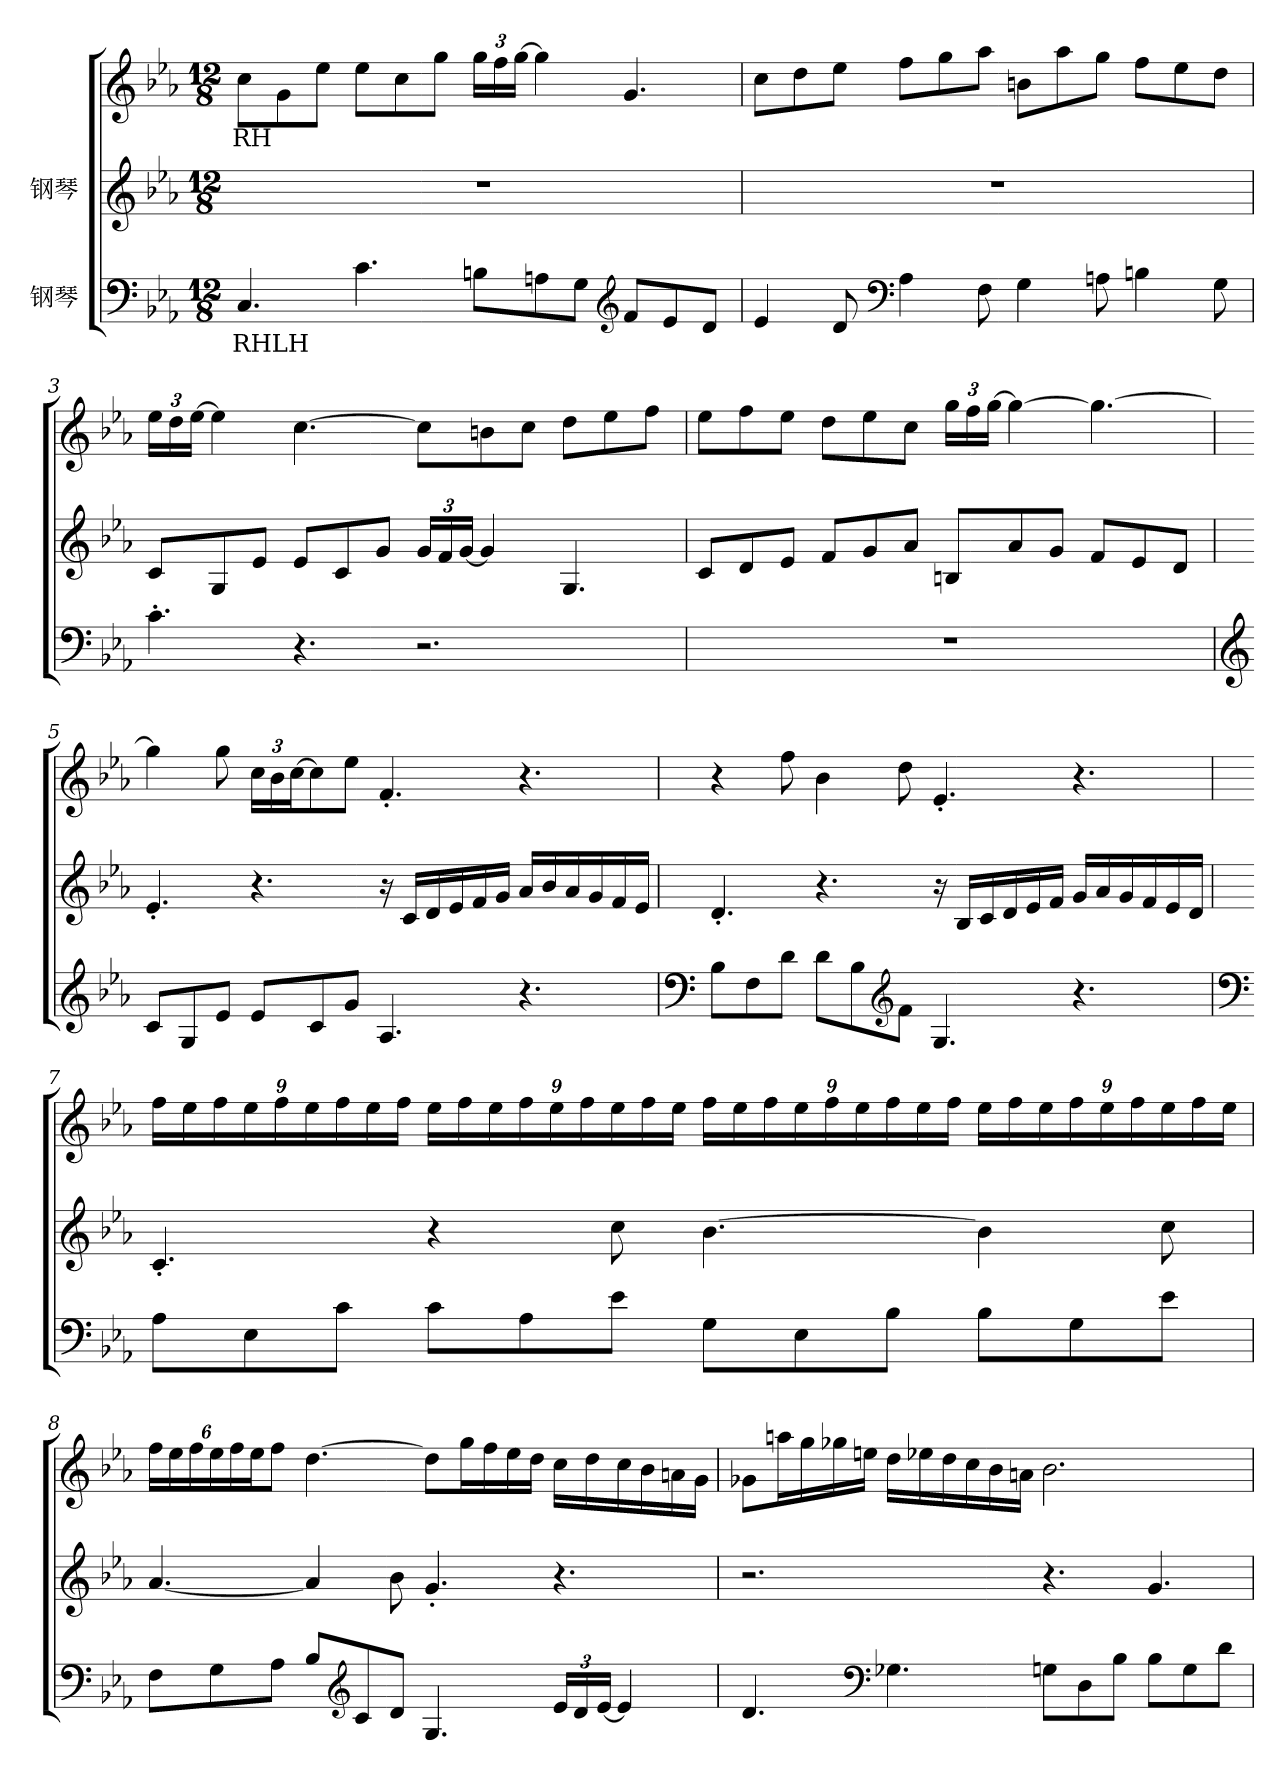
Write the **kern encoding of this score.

**kern	**text	**kern	**kern	**text
*part2	*part2	*part1	*part1	*part1
*staff3	*staff3	*staff2	*staff1	*staff1
*I"钢琴	*	*I"钢琴	*	*
*clefF4	*	*clefG2	*clefG2	*
*k[b-e-a-]	*	*k[b-e-a-]	*k[b-e-a-]	*
*M12/8	*	*M12/8	*M12/8	*
*MM144	*	*MM144	*MM144	*
=1	=1	=1	=1	=1
4.C/	RHLH	1.r	8cc\L	RH
.	.	.	8g\	.
.	.	.	8ee-\J	.
4.c\	.	.	8ee-\L	.
.	.	.	8cc\	.
.	.	.	8gg\J	.
*	*	*	*Xbrackettup	*
8Bn\L	.	.	24gg\LL	.
.	.	.	24ff\	.
.	.	.	[24gg\JJ	.
8An\	.	.	4gg\]	.
8G\J	.	.	.	.
*clefG2	*	*	*	*
8f/L	.	.	4.g/	.
8e-/	.	.	.	.
8d/J	.	.	.	.
=2	=2	=2	=2	=2
4e-/	.	1.r	8cc\L	.
.	.	.	8dd\	.
8d/	.	.	8ee-\J	.
*clefF4	*	*	*	*
4A-\	.	.	8ff\L	.
.	.	.	8gg\	.
8F\	.	.	8aa-\J	.
4G\	.	.	8bn\L	.
.	.	.	8aa-\	.
8An\	.	.	8gg\J	.
4Bn\	.	.	8ff\L	.
.	.	.	8ee-\	.
8G\	.	.	8dd\J	.
!!LO:LB:g=z
=3	=3	=3	=3	=3
4.c'\	.	8c/L	24ee-\LL	.
.	.	.	24dd\	.
.	.	.	[24ee-\JJ	.
.	.	8G/	4ee-\]	.
.	.	8e-/J	.	.
4.r	.	8e-/L	[4.cc\	.
.	.	8c/	.	.
.	.	8g/J	.	.
*	*	*Xbrackettup	*	*
2.r	.	24g/LL	8cc\L]	.
.	.	24f/	.	.
.	.	[24g/JJ	.	.
.	.	4g/]	8bn\	.
.	.	.	8cc\J	.
.	.	4.G/	8dd\L	.
.	.	.	8ee-\	.
.	.	.	8ff\J	.
=4	=4	=4	=4	=4
1.r	.	8c/L	8ee-\L	.
.	.	8d/	8ff\	.
.	.	8e-/J	8ee-\J	.
.	.	8f/L	8dd\L	.
.	.	8g/	8ee-\	.
.	.	8a-/J	8cc\J	.
.	.	8Bn/L	24gg\LL	.
.	.	.	24ff\	.
.	.	.	[24gg\JJ	.
.	.	8a-/	4gg\_	.
.	.	8g/J	.	.
.	.	8f/L	4.gg\_	.
.	.	8e-/	.	.
.	.	8d/J	.	.
!!LO:LB:g=z
=5	=5	=5	=5	=5
*clefG2	*	*	*	*
8c/L	.	4.e-'/	4gg\]	.
8G/	.	.	.	.
8e-/J	.	.	8gg\	.
8e-/L	.	4.r	24cc\LL	.
.	.	.	24b-\	.
.	.	.	[24cc\J	.
8c/	.	.	8cc\]	.
8g/J	.	.	8ee-\J	.
4.A-/	.	16r	4.f'/	.
.	.	16c/LL	.	.
.	.	16d/	.	.
.	.	16e-/	.	.
.	.	16f/	.	.
.	.	16g/JJ	.	.
4.r	.	16a-/LL	4.r	.
.	.	16b-/	.	.
.	.	16a-/	.	.
.	.	16g/	.	.
.	.	16f/	.	.
.	.	16e-/JJ	.	.
=6	=6	=6	=6	=6
*clefF4	*	*	*	*
8B-\L	.	4.d'/	4r	.
8F\	.	.	.	.
8d\J	.	.	8ff\	.
8d\L	.	4.r	4b-\	.
8B-\	.	.	.	.
*clefG2	*	*	*	*
8f\J	.	.	8dd\	.
4.G/	.	16r	4.e-'/	.
.	.	16B-/LL	.	.
.	.	16c/	.	.
.	.	16d/	.	.
.	.	16e-/	.	.
.	.	16f/JJ	.	.
4.r	.	16g/LL	4.r	.
.	.	16a-/	.	.
.	.	16g/	.	.
.	.	16f/	.	.
.	.	16e-/	.	.
.	.	16d/JJ	.	.
!!LO:LB:g=z
=7	=7	=7	=7	=7
*clefF4	*	*	*	*
8A-\L	.	4.c'/	24ff\LL	.
.	.	.	24ee-\	.
.	.	.	24ff\	.
8E-\	.	.	24ee-\	.
.	.	.	24ff\	.
.	.	.	24ee-\	.
8c\J	.	.	24ff\	.
.	.	.	24ee-\	.
.	.	.	24ff\JJ	.
8c\L	.	4r	24ee-\LL	.
.	.	.	24ff\	.
.	.	.	24ee-\	.
8A-\	.	.	24ff\	.
.	.	.	24ee-\	.
.	.	.	24ff\	.
8e-\J	.	8cc\	24ee-\	.
.	.	.	24ff\	.
.	.	.	24ee-\JJ	.
8G\L	.	[4.b-\	24ff\LL	.
.	.	.	24ee-\	.
.	.	.	24ff\	.
8E-\	.	.	24ee-\	.
.	.	.	24ff\	.
.	.	.	24ee-\	.
8B-\J	.	.	24ff\	.
.	.	.	24ee-\	.
.	.	.	24ff\JJ	.
8B-\L	.	4b-\]	24ee-\LL	.
.	.	.	24ff\	.
.	.	.	24ee-\	.
8G\	.	.	24ff\	.
.	.	.	24ee-\	.
.	.	.	24ff\	.
8e-\J	.	8cc\	24ee-\	.
.	.	.	24ff\	.
.	.	.	24ee-\JJ	.
!!LO:PB:g=z
=8	=8	=8	=8	=8
8F\L	.	[4.a-/	24ff\LL	.
.	.	.	24ee-\	.
.	.	.	24ff\	.
8G\	.	.	24ee-\	.
.	.	.	24ff\	.
.	.	.	24ee-\J	.
8A-\J	.	.	8ff\J	.
8B-/L	.	4a-/]	[4.dd\	.
*clefG2	*	*	*	*
8c/	.	.	.	.
8d/J	.	8b-\	.	.
4.G/	.	4.g'/	8dd\L]	.
.	.	.	16gg\L	.
.	.	.	16ff\	.
.	.	.	16ee-\	.
.	.	.	16dd\JJ	.
*Xbrackettup	*	*	*	*
24e-/LL	.	4.r	16cc\LL	.
24d/	.	.	.	.
.	.	.	16dd\	.
[24e-/JJ	.	.	.	.
4e-/]	.	.	16cc\	.
.	.	.	16b-\	.
.	.	.	16an\	.
.	.	.	16g\JJ	.
!!LO:LB:g=z
=9	=9	=9	=9	=9
4.d/	.	2.r	8g-X\L	.
.	.	.	16aan\L	.
.	.	.	16gg\	.
.	.	.	16gg-X\	.
.	.	.	16een\JJ	.
*clefF4	*	*	*	*
4.G-X\	.	.	16dd\LL	.
.	.	.	16ee-X\	.
.	.	.	16dd\	.
.	.	.	16cc\	.
.	.	.	16b-\	.
.	.	.	16an\JJ	.
8Gn\L	.	4.r	2.b-\	.
8D\	.	.	.	.
8B-\J	.	.	.	.
8B-\L	.	4.g/	.	.
8G\	.	.	.	.
8d\J	.	.	.	.
=	=	=	=	=
*-	*-	*-	*-	*-
